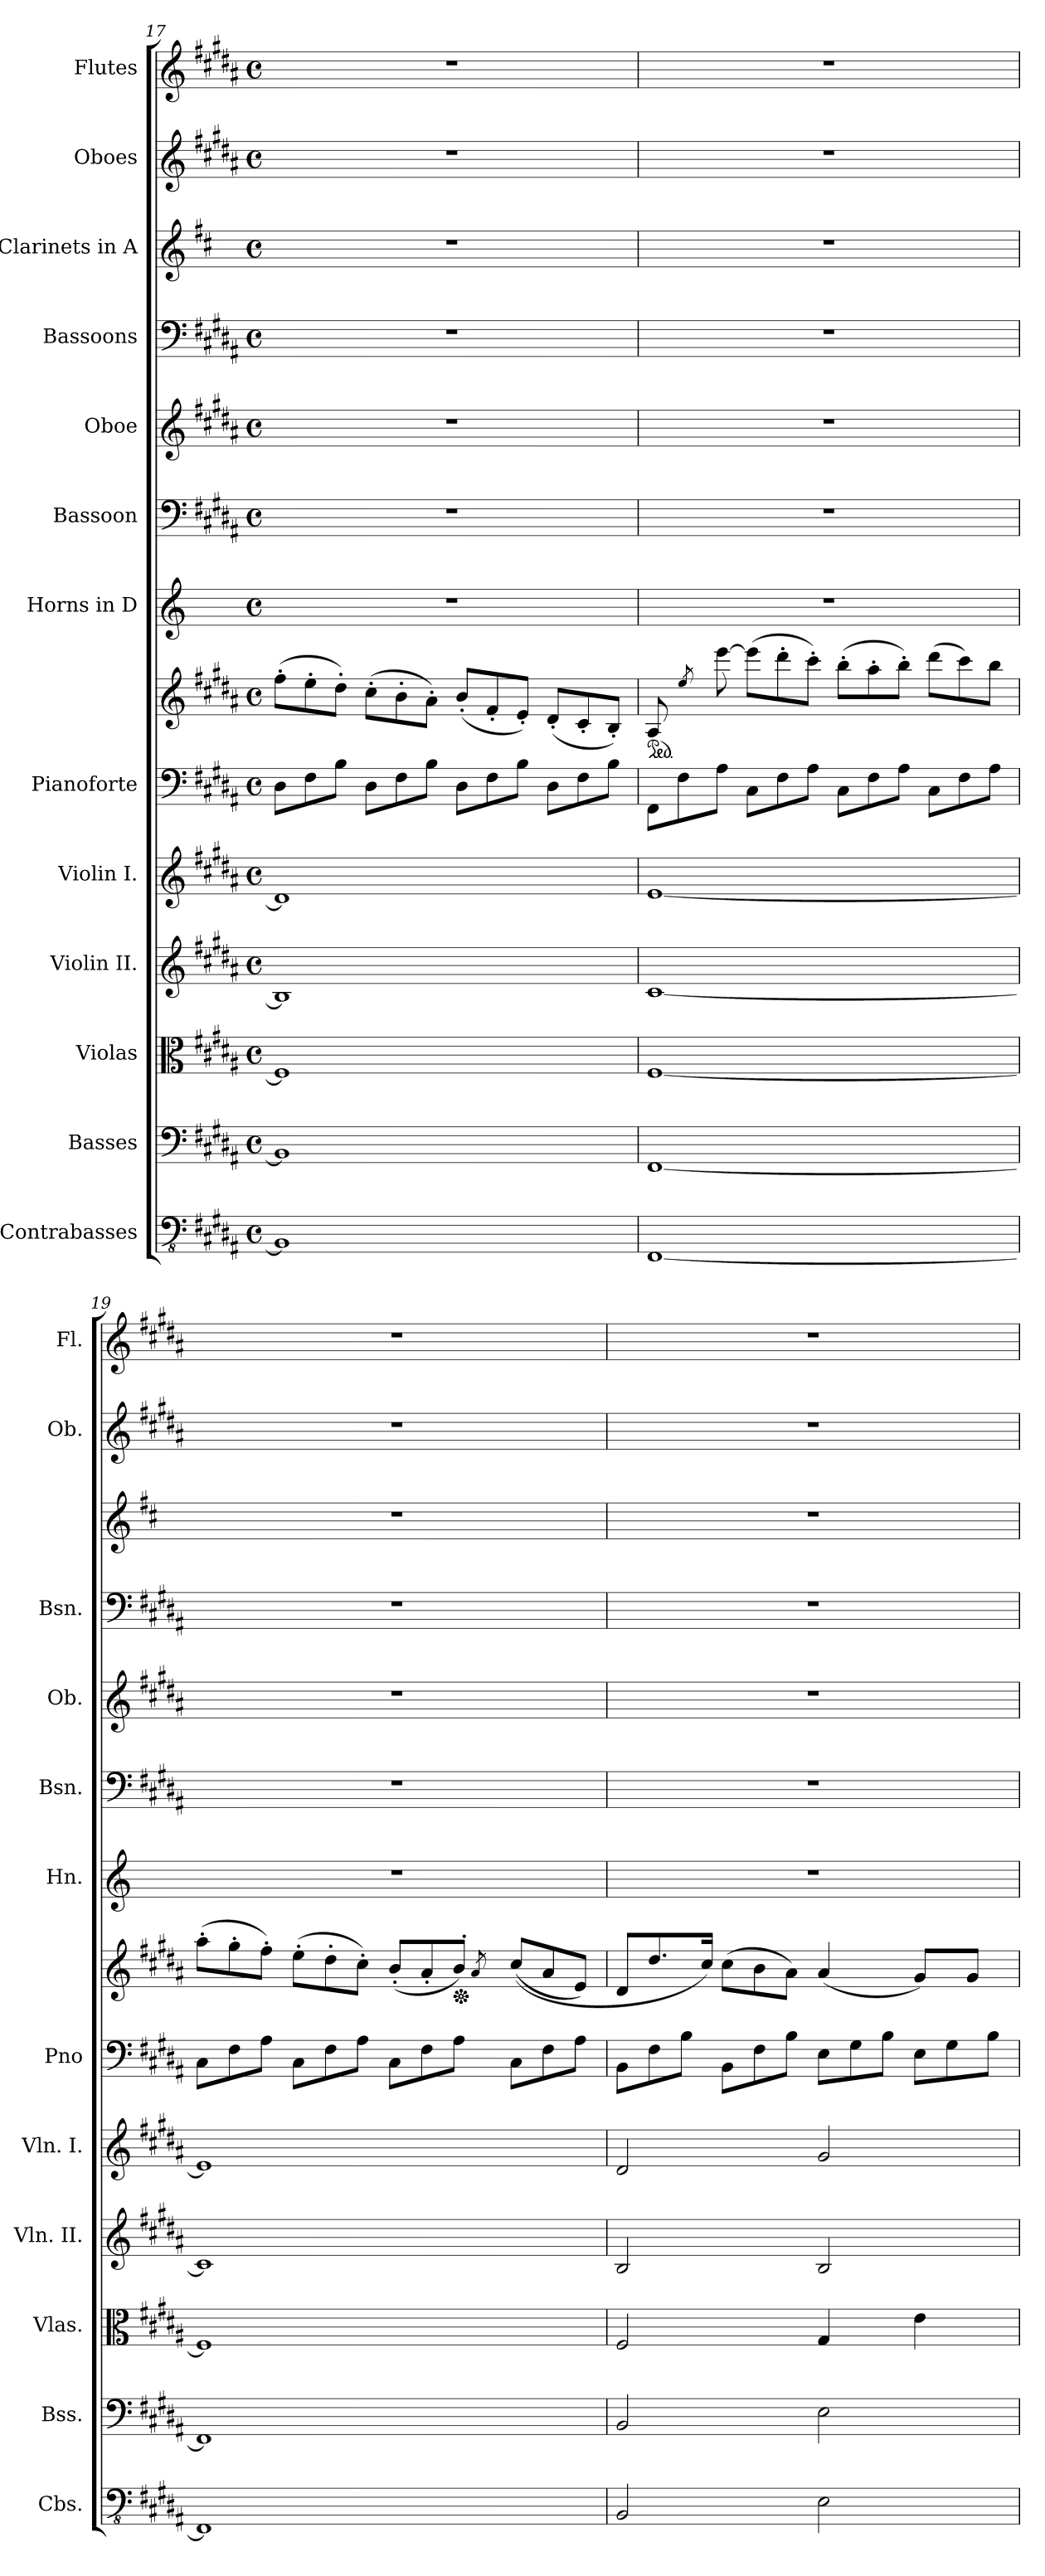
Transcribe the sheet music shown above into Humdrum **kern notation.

**kern	**kern	**kern	**kern	**kern	**kern	**kern	**kern	**kern	**kern	**kern	**kern	**kern	**kern
*part13	*part12	*part11	*part10	*part9	*part8	*part8	*part7	*part6	*part5	*part4	*part3	*part2	*part1
*staff14	*staff13	*staff12	*staff11	*staff10	*staff9	*staff8	*staff7	*staff6	*staff5	*staff4	*staff3	*staff2	*staff1
*I"Contrabasses	*I"Basses	*I"Violas	*I"Violin II.	*I"Violin I.	*I"Pianoforte	*	*I"Horns in D	*I"Bassoon	*I"Oboe	*I"Bassoons	*I"Clarinets in A	*I"Oboes	*I"Flutes
*I'Cbs.	*I'Bss.	*I'Vlas.	*I'Vln. II.	*I'Vln. I.	*I'Pno	*	*I'Hn.	*I'Bsn.	*I'Ob.	*I'Bsn.	*	*I'Ob.	*I'Fl.
*clefFv4	*clefF4	*clefC3	*clefG2	*clefG2	*clefF4	*clefG2	*clefG2	*clefF4	*clefG2	*clefF4	*clefG2	*clefG2	*clefG2
*	*	*	*	*	*	*	*ITrd6c10	*	*	*	*ITrd2c3	*	*
*k[f#c#g#d#a#]	*k[f#c#g#d#a#]	*k[f#c#g#d#a#]	*k[f#c#g#d#a#]	*k[f#c#g#d#a#]	*k[f#c#g#d#a#]	*k[f#c#g#d#a#]	*k[f#c#]	*k[f#c#g#d#a#]	*k[f#c#g#d#a#]	*k[f#c#g#d#a#]	*k[f#c#g#d#a#]	*k[f#c#g#d#a#]	*k[f#c#g#d#a#]
*M4/4	*M4/4	*M4/4	*M4/4	*M4/4	*M4/4	*M4/4	*M4/4	*M4/4	*M4/4	*M4/4	*M4/4	*M4/4	*M4/4
*met(c)	*met(c)	*met(c)	*met(c)	*met(c)	*met(c)	*met(c)	*met(c)	*met(c)	*met(c)	*met(c)	*met(c)	*met(c)	*met(c)
*	*	*	*	*	*Xtuplet	*Xtuplet	*	*	*	*	*	*	*
=17	=17	=17	=17	=17	=17	=17	=17	=17	=17	=17	=17	=17	=17
1BBB]	1BB]	1F#]	1B]	1d#]	12D#\L	(>12ff#'\L	1r	1r	1r	1r	1r	1r	1r
.	.	.	.	.	12F#\	12ee'\	.	.	.	.	.	.	.
.	.	.	.	.	12B\J	12dd#'\J)	.	.	.	.	.	.	.
.	.	.	.	.	12D#\L	(>12cc#'\L	.	.	.	.	.	.	.
.	.	.	.	.	12F#\	12b'\	.	.	.	.	.	.	.
.	.	.	.	.	12B\J	12a#'\J)	.	.	.	.	.	.	.
.	.	.	.	.	12D#\L	(<12b'/L	.	.	.	.	.	.	.
.	.	.	.	.	12F#\	12f#'/	.	.	.	.	.	.	.
.	.	.	.	.	12B\J	12e'/J)	.	.	.	.	.	.	.
.	.	.	.	.	12D#\L	(<12d#'/L	.	.	.	.	.	.	.
.	.	.	.	.	12F#\	12c#'/	.	.	.	.	.	.	.
.	.	.	.	.	12B\J	12B'/J)	.	.	.	.	.	.	.
=18	=18	=18	=18	=18	=18	=18	=18	=18	=18	=18	=18	=18	=18
*	*	*	*	*	*	*ped	*	*	*	*	*	*	*
[1FFF#	[1FF#	[1F#	[1c#	[1e	12FF#\L	8A#/	1r	1r	1r	1r	1r	1r	1r
.	.	.	.	.	12F#\	.	.	.	.	.	.	.	.
.	.	.	.	.	.	8qee/	.	.	.	.	.	.	.
.	.	.	.	.	.	24ee!yy	.	.	.	.	.	.	.
.	.	.	.	.	12A#\J	[12eee\	.	.	.	.	.	.	.
.	.	.	.	.	12C#\L	(>12eee\L]	.	.	.	.	.	.	.
.	.	.	.	.	12F#\	12ddd#'\	.	.	.	.	.	.	.
.	.	.	.	.	12A#\J	12ccc#'\J)	.	.	.	.	.	.	.
.	.	.	.	.	12C#\L	(>12bb'\L	.	.	.	.	.	.	.
.	.	.	.	.	12F#\	12aa#'\	.	.	.	.	.	.	.
.	.	.	.	.	12A#\J	12bb'\J)	.	.	.	.	.	.	.
.	.	.	.	.	12C#\L	(>12ddd#\L	.	.	.	.	.	.	.
.	.	.	.	.	12F#\	12ccc#\)	.	.	.	.	.	.	.
.	.	.	.	.	12A#\J	12bb\J	.	.	.	.	.	.	.
!!LO:PB:g=z
=19	=19	=19	=19	=19	=19	=19	=19	=19	=19	=19	=19	=19	=19
*	*	*	*	*	*	*^	*	*	*	*	*	*	*
1FFF#]	1FF#]	1F#]	1c#]	1e]	12C#\L	(>12aa#'\L	2ryy	1r	1r	1r	1r	1r	1r	1r
.	.	.	.	.	12F#\	12gg#'\	.	.	.	.	.	.	.	.
.	.	.	.	.	12A#\J	12ff#'\J)	.	.	.	.	.	.	.	.
.	.	.	.	.	12C#\L	(>12ee'\L	.	.	.	.	.	.	.	.
.	.	.	.	.	12F#\	12dd#'\	.	.	.	.	.	.	.	.
.	.	.	.	.	12A#\J	12cc#'\J)	.	.	.	.	.	.	.	.
.	.	.	.	.	12C#\L	(<12b'/L	6ryy	.	.	.	.	.	.	.
.	.	.	.	.	12F#\	12a#'/	.	.	.	.	.	.	.	.
*	*	*	*	*	*	*Xped	*	*	*	*	*	*	*	*
.	.	.	.	.	12A#\J	12b'/J)	24ryy	.	.	.	.	.	.	.
.	.	.	.	.	.	.	8qa#/	.	.	.	.	.	.	.
.	.	.	.	.	.	.	(<24a#!yy	.	.	.	.	.	.	.
.	.	.	.	.	12C#\L	((<12cc#/L	4ryy	.	.	.	.	.	.	.
.	.	.	.	.	12F#\	12a#/	.	.	.	.	.	.	.	.
.	.	.	.	.	12A#\J	12e/J)	.	.	.	.	.	.	.	.
*	*	*	*	*	*	*v	*v	*	*	*	*	*	*	*
=20	=20	=20	=20	=20	=20	=20	=20	=20	=20	=20	=20	=20	=20
2BBB/	2BB/	2F#/	2B/	2d#/	12BB\L	12d#/L	1r	1r	1r	1r	1r	1r	1r
.	.	.	.	.	12F#\	12.dd#/	.	.	.	.	.	.	.
.	.	.	.	.	12B\J	.	.	.	.	.	.	.	.
.	.	.	.	.	.	24cc#/Jk)	.	.	.	.	.	.	.
.	.	.	.	.	12BB\L	(>12cc#\L	.	.	.	.	.	.	.
.	.	.	.	.	12F#\	12b\	.	.	.	.	.	.	.
.	.	.	.	.	12B\J	12a#\J)	.	.	.	.	.	.	.
2EE\	2E\	4G#/	2B/	2g#/	12E\L	(<4a#/	.	.	.	.	.	.	.
.	.	.	.	.	12G#\	.	.	.	.	.	.	.	.
.	.	.	.	.	12B\J	.	.	.	.	.	.	.	.
.	.	4e\	.	.	12E\L	8g#/L)	.	.	.	.	.	.	.
.	.	.	.	.	12G#\	.	.	.	.	.	.	.	.
.	.	.	.	.	.	8g#/J	.	.	.	.	.	.	.
.	.	.	.	.	12B\J	.	.	.	.	.	.	.	.
=	=	=	=	=	=	=	=	=	=	=	=	=	=
*-	*-	*-	*-	*-	*-	*-	*-	*-	*-	*-	*-	*-	*-
